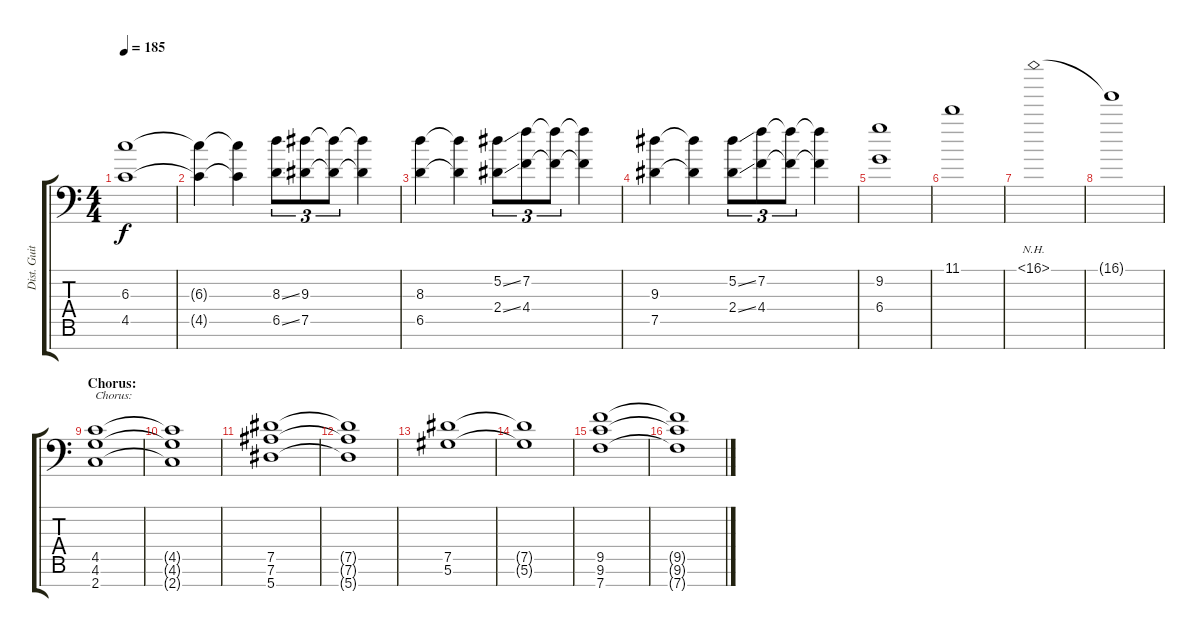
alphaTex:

\track ("Dist. Guitar 1" "Dist. Guit") {instrument distortionguitar}
\staff {score tabs}
\tuning (Eb4 Bb3 Gb3 Db3 Ab2 Eb2 Bb1) {hide}
\ts (4 4)
\tempo 185
\clef f4
\ks c
(6.3 4.5).1{dy f} |
(6.3{t} 4.5{t}).4 (6.3{t} 4.5{t}).4 (8.3{ss} 6.5{ss}).8{tu (3 2)} (9.3 7.5).8{tu (3 2)} (9.3{t} 7.5{t}).8{tu (3 2)} (9.3{t} 7.5{t}).4 |
(8.3 6.5).4 (8.3{t} 6.5{t}).4 (5.2{ss} 2.4{ss}).8{tu (3 2)} (7.2 4.4).8{tu (3 2)} (7.2{t} 4.4{t}).8{tu (3 2)} (7.2{t} 4.4{t}).4 |
(9.3 7.5).4 (9.3{t} 7.5{t}).4 (5.2{ss} 2.4{ss}).8{tu (3 2)} (7.2 4.4).8{tu (3 2)} (7.2{t} 4.4{t}).8{tu (3 2)} (7.2{t} 4.4{t}).4 |
(9.2 6.4).1 |
11.1.1 |
16.1{nh}.1 |
16.1{t}.1 |
\section ("" "Chorus:")
(4.5 4.6 2.7).1{txt "Chorus:"} |
(4.5{t} 4.6{t} 2.7{t}).1 |
(7.5 7.6 5.7).1 |
(7.5{t} 7.6{t} 5.7{t}).1 |
(7.5 5.6).1 |
(7.5{t} 5.6{t}).1 |
(9.5 9.6 7.7).1 |
(9.5{t} 9.6{t} 7.7{t}).1
